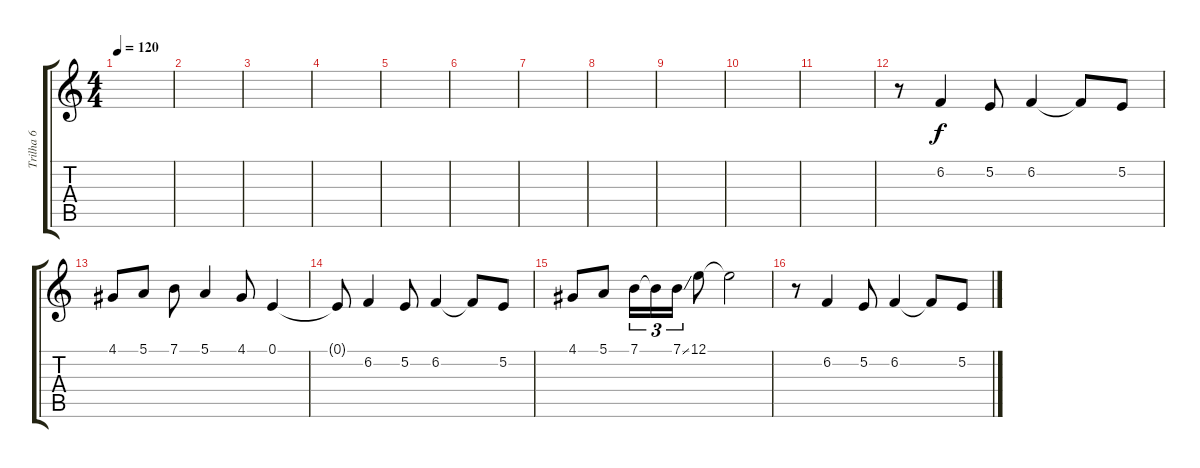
\track ("Trilha 6" "Trilha 6") {instrument synthstrings1}
\staff {score tabs}
\tuning (E4 B3 G3 D3 A2 D2) {hide}
\ts (4 4)
\tempo 120
\clef g2
\ks c
|
|
|
|
|
|
|
|
|
|
|
r.8 6.2.4 5.2.8 6.2.4 6.2{t}.8 5.2.8 |
4.1.8 5.1.8 7.1.8 5.1.4 4.1.8 0.1.4 |
0.1{t}.8 6.2.4 5.2.8 6.2.4 6.2{t}.8 5.2.8 |
4.1.8 5.1.8 7.1.16{tu (3 2)} 7.1{t}.16{tu (3 2)} 7.1{ss}.16{tu (3 2)} 12.1.8 12.1{t}.2 |
r.8 6.2.4 5.2.8 6.2.4 6.2{t}.8 5.2.8
